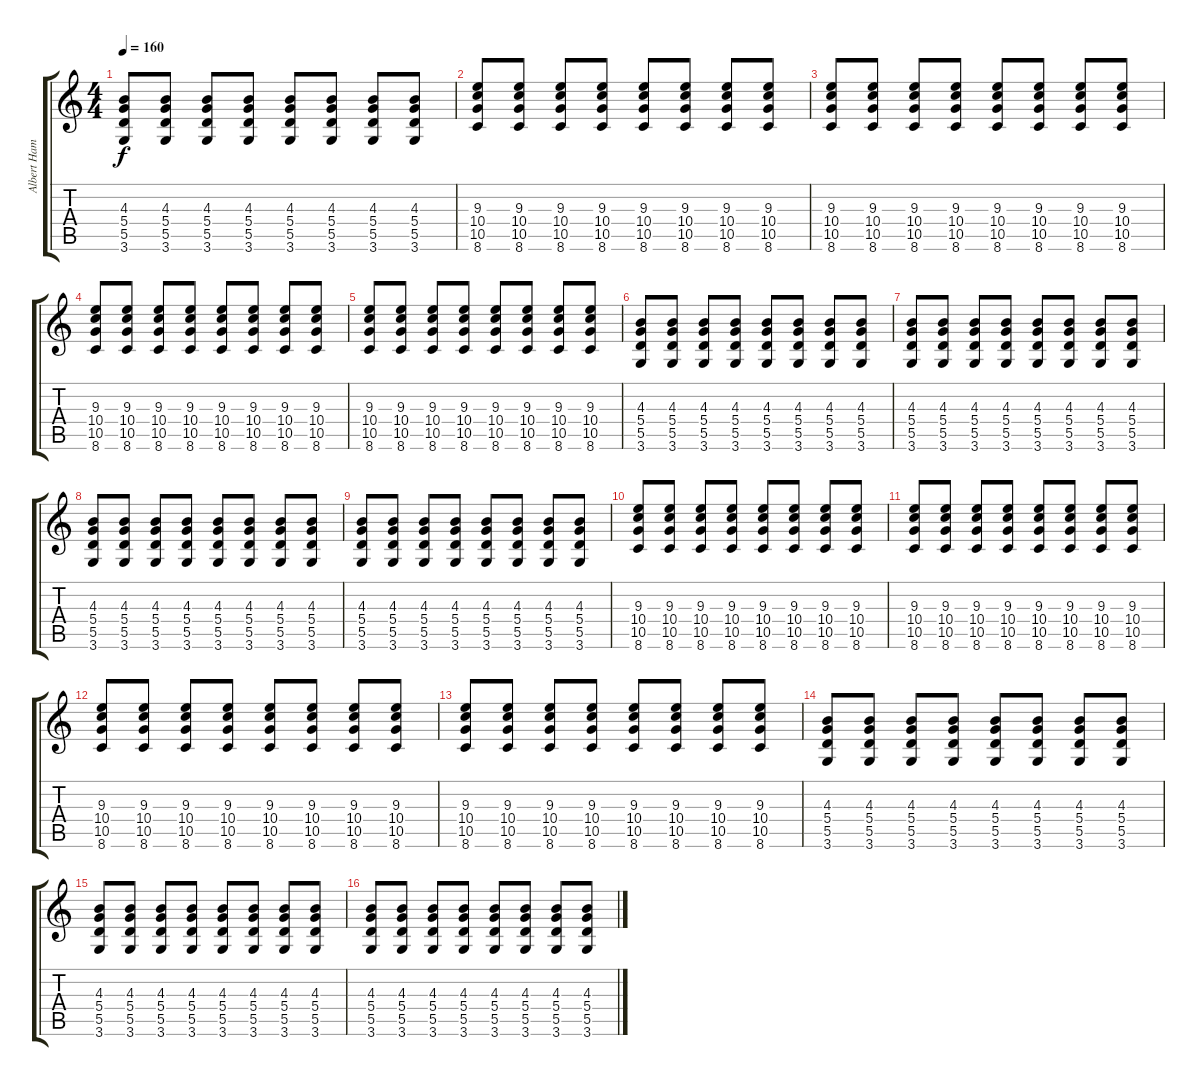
\track ("Albert Hammond Jr." "Albert Ham") {instrument overdrivenguitar}
\staff {score tabs}
\tuning (E4 B3 G3 D3 A2 E2) {hide}
\ts (4 4)
\tempo 160
\clef g2
\ks c
(4.3 5.4 5.5 3.6).8{dy f} (4.3 5.4 5.5 3.6).8 (4.3 5.4 5.5 3.6).8 (4.3 5.4 5.5 3.6).8 (4.3 5.4 5.5 3.6).8 (4.3 5.4 5.5 3.6).8 (4.3 5.4 5.5 3.6).8 (4.3 5.4 5.5 3.6).8 |
(9.3 10.4 10.5 8.6).8 (9.3 10.4 10.5 8.6).8 (9.3 10.4 10.5 8.6).8 (9.3 10.4 10.5 8.6).8 (9.3 10.4 10.5 8.6).8 (9.3 10.4 10.5 8.6).8 (9.3 10.4 10.5 8.6).8 (9.3 10.4 10.5 8.6).8 |
(9.3 10.4 10.5 8.6).8 (9.3 10.4 10.5 8.6).8 (9.3 10.4 10.5 8.6).8 (9.3 10.4 10.5 8.6).8 (9.3 10.4 10.5 8.6).8 (9.3 10.4 10.5 8.6).8 (9.3 10.4 10.5 8.6).8 (9.3 10.4 10.5 8.6).8 |
(9.3 10.4 10.5 8.6).8 (9.3 10.4 10.5 8.6).8 (9.3 10.4 10.5 8.6).8 (9.3 10.4 10.5 8.6).8 (9.3 10.4 10.5 8.6).8 (9.3 10.4 10.5 8.6).8 (9.3 10.4 10.5 8.6).8 (9.3 10.4 10.5 8.6).8 |
(9.3 10.4 10.5 8.6).8 (9.3 10.4 10.5 8.6).8 (9.3 10.4 10.5 8.6).8 (9.3 10.4 10.5 8.6).8 (9.3 10.4 10.5 8.6).8 (9.3 10.4 10.5 8.6).8 (9.3 10.4 10.5 8.6).8 (9.3 10.4 10.5 8.6).8 |
(4.3 5.4 5.5 3.6).8 (4.3 5.4 5.5 3.6).8 (4.3 5.4 5.5 3.6).8 (4.3 5.4 5.5 3.6).8 (4.3 5.4 5.5 3.6).8 (4.3 5.4 5.5 3.6).8 (4.3 5.4 5.5 3.6).8 (4.3 5.4 5.5 3.6).8 |
(4.3 5.4 5.5 3.6).8 (4.3 5.4 5.5 3.6).8 (4.3 5.4 5.5 3.6).8 (4.3 5.4 5.5 3.6).8 (4.3 5.4 5.5 3.6).8 (4.3 5.4 5.5 3.6).8 (4.3 5.4 5.5 3.6).8 (4.3 5.4 5.5 3.6).8 |
(4.3 5.4 5.5 3.6).8 (4.3 5.4 5.5 3.6).8 (4.3 5.4 5.5 3.6).8 (4.3 5.4 5.5 3.6).8 (4.3 5.4 5.5 3.6).8 (4.3 5.4 5.5 3.6).8 (4.3 5.4 5.5 3.6).8 (4.3 5.4 5.5 3.6).8 |
(4.3 5.4 5.5 3.6).8 (4.3 5.4 5.5 3.6).8 (4.3 5.4 5.5 3.6).8 (4.3 5.4 5.5 3.6).8 (4.3 5.4 5.5 3.6).8 (4.3 5.4 5.5 3.6).8 (4.3 5.4 5.5 3.6).8 (4.3 5.4 5.5 3.6).8 |
(9.3 10.4 10.5 8.6).8 (9.3 10.4 10.5 8.6).8 (9.3 10.4 10.5 8.6).8 (9.3 10.4 10.5 8.6).8 (9.3 10.4 10.5 8.6).8 (9.3 10.4 10.5 8.6).8 (9.3 10.4 10.5 8.6).8 (9.3 10.4 10.5 8.6).8 |
(9.3 10.4 10.5 8.6).8 (9.3 10.4 10.5 8.6).8 (9.3 10.4 10.5 8.6).8 (9.3 10.4 10.5 8.6).8 (9.3 10.4 10.5 8.6).8 (9.3 10.4 10.5 8.6).8 (9.3 10.4 10.5 8.6).8 (9.3 10.4 10.5 8.6).8 |
(9.3 10.4 10.5 8.6).8 (9.3 10.4 10.5 8.6).8 (9.3 10.4 10.5 8.6).8 (9.3 10.4 10.5 8.6).8 (9.3 10.4 10.5 8.6).8 (9.3 10.4 10.5 8.6).8 (9.3 10.4 10.5 8.6).8 (9.3 10.4 10.5 8.6).8 |
(9.3 10.4 10.5 8.6).8 (9.3 10.4 10.5 8.6).8 (9.3 10.4 10.5 8.6).8 (9.3 10.4 10.5 8.6).8 (9.3 10.4 10.5 8.6).8 (9.3 10.4 10.5 8.6).8 (9.3 10.4 10.5 8.6).8 (9.3 10.4 10.5 8.6).8 |
(4.3 5.4 5.5 3.6).8 (4.3 5.4 5.5 3.6).8 (4.3 5.4 5.5 3.6).8 (4.3 5.4 5.5 3.6).8 (4.3 5.4 5.5 3.6).8 (4.3 5.4 5.5 3.6).8 (4.3 5.4 5.5 3.6).8 (4.3 5.4 5.5 3.6).8 |
(4.3 5.4 5.5 3.6).8 (4.3 5.4 5.5 3.6).8 (4.3 5.4 5.5 3.6).8 (4.3 5.4 5.5 3.6).8 (4.3 5.4 5.5 3.6).8 (4.3 5.4 5.5 3.6).8 (4.3 5.4 5.5 3.6).8 (4.3 5.4 5.5 3.6).8 |
(4.3 5.4 5.5 3.6).8 (4.3 5.4 5.5 3.6).8 (4.3 5.4 5.5 3.6).8 (4.3 5.4 5.5 3.6).8 (4.3 5.4 5.5 3.6).8 (4.3 5.4 5.5 3.6).8 (4.3 5.4 5.5 3.6).8 (4.3 5.4 5.5 3.6).8
